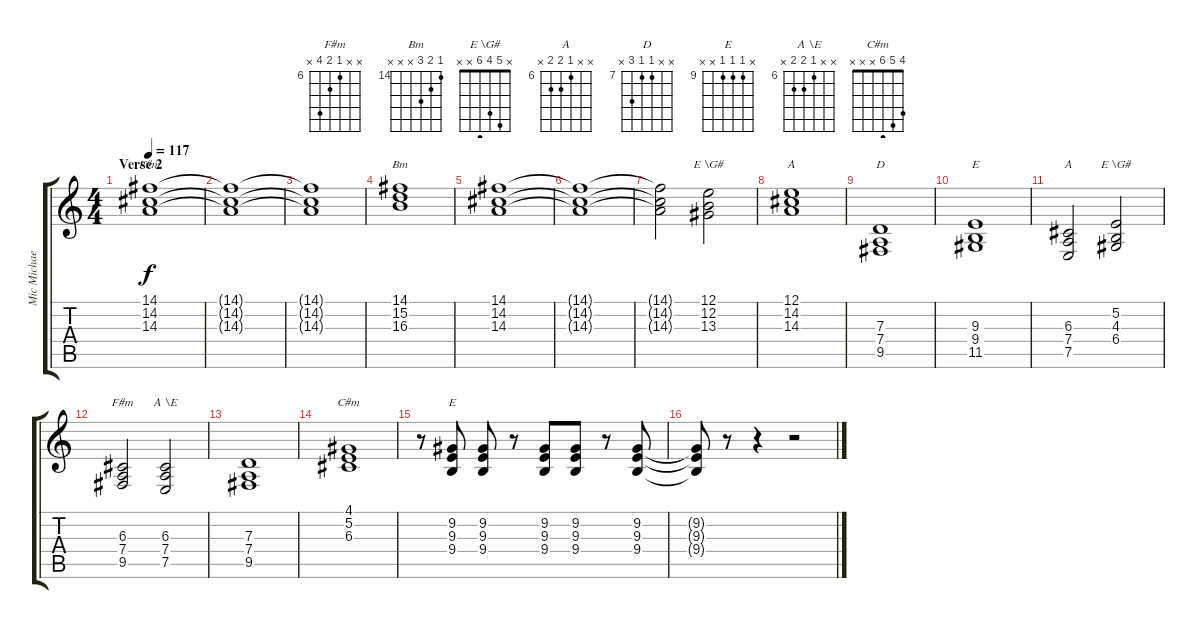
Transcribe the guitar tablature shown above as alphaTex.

\track ("Mic Michaeli (Top Keyboard/LH)" "Mic Michae") {instrument pad3polysynth}
\staff {score tabs}
\tuning (E4 B3 G3 D3 A2 E2) {hide}
\chord ("F#m" 14 14 14 x x x) {firstfret 14}
\chord ("Bm" 14 15 16 x x x) {firstfret 14}
\chord ("E \\G#" 12 12 13 x x x) {firstfret 12}
\chord ("A" 12 14 14 x x x) {firstfret 12}
\chord ("D" x x 7 7 9 x) {firstfret 7}
\chord ("E" x x 9 9 11 x) {firstfret 9}
\chord ("A" x x 6 7 7 x) {firstfret 6}
\chord ("E \\G#" x 5 4 6 x x)
\chord ("F#m" x x 6 7 9 x) {firstfret 6}
\chord ("A \\E" x x 6 7 7 x) {firstfret 6}
\chord ("C#m" 4 5 6 x x x)
\chord ("E" x 9 9 9 x x) {firstfret 9}
\ts (4 4)
\section ("" "Verse 2")
\tempo 117
\clef g2
\ks c
(14.1 14.2 14.3).1{ch "F#m" dy f} |
(14.1{t} 14.2{t} 14.3{t}).1 |
(14.1{t} 14.2{t} 14.3{t}).1 |
(14.1 15.2 16.3).1{ch "Bm"} |
(14.1 14.2 14.3).1 |
(14.1{t} 14.2{t} 14.3{t}).1 |
(14.1{t} 14.2{t} 14.3{t}).2 (12.1 12.2 13.3).2{ch "E \\G#"} |
(12.1 14.2 14.3).1{ch "A"} |
(7.3 7.4 9.5).1{ch "D"} |
(9.3 9.4 11.5).1{ch "E"} |
(6.3 7.4 7.5).2{ch "A"} (5.2 4.3 6.4).2{ch "E \\G#"} |
(6.3 7.4 9.5).2{ch "F#m"} (6.3 7.4 7.5).2{ch "A \\E"} |
(7.3 7.4 9.5).1 |
(4.1 5.2 6.3).1{ch "C#m"} |
r.8 (9.2 9.3 9.4).8{ch "E"} (9.2 9.3 9.4).8 r.8 (9.2 9.3 9.4).8 (9.2 9.3 9.4).8 r.8 (9.2 9.3 9.4).8 |
(9.2{t} 9.3{t} 9.4{t}).8 r.8 r.4 r.2
